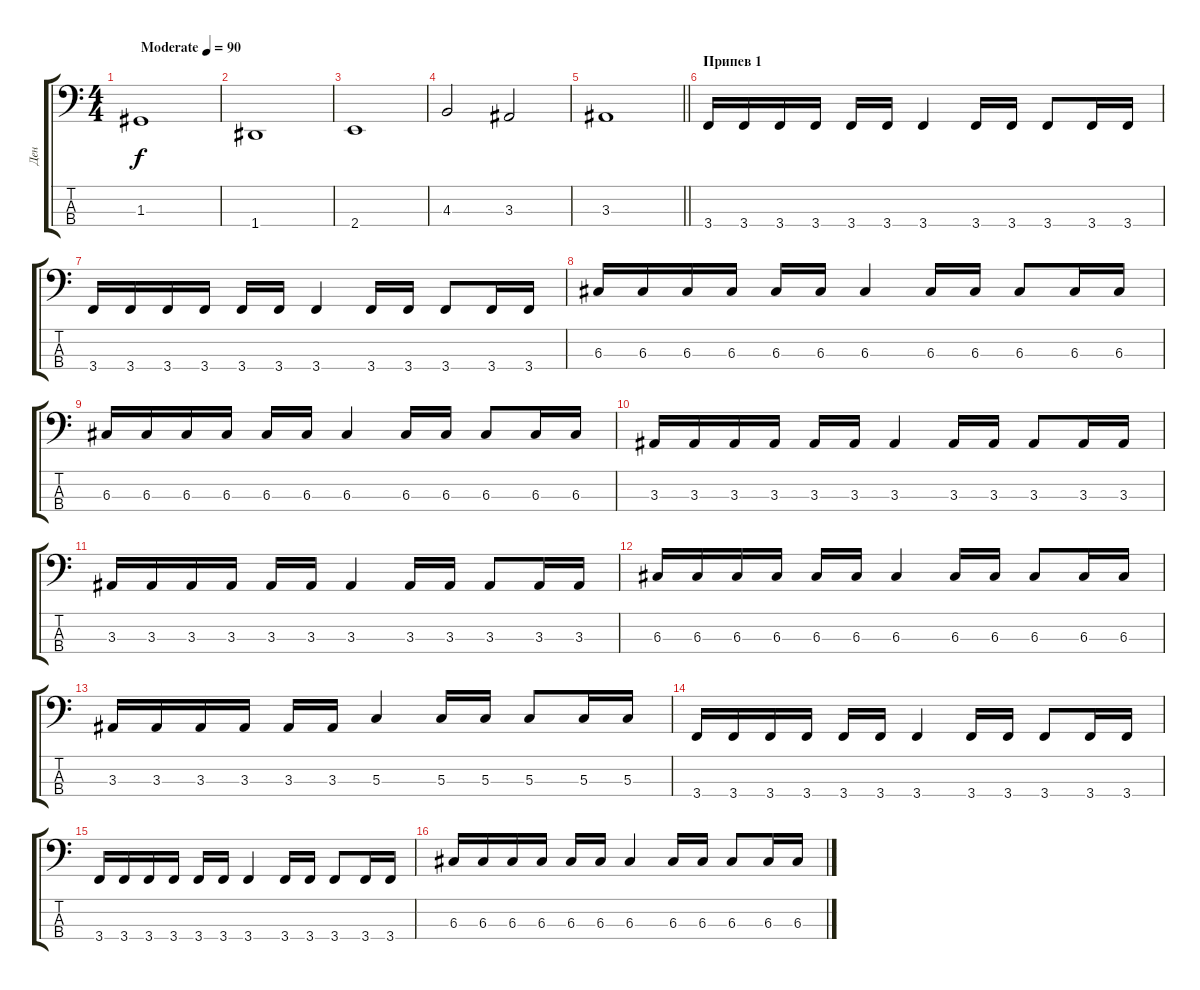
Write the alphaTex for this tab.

\track ("Ден" "Ден") {instrument electricbassfinger}
\staff {score tabs}
\tuning (F2 C2 G1 D1) {hide}
\ts (4 4)
\tempo (90 "Moderate")
\clef f4
\ks c
1.3.1{dy f instrument electricbassfinger} |
1.4.1 |
2.4.1 |
4.3.2 3.3.2 |
\barLineRight lightlight
3.3.1 |
\section ("" "Припев 1")
3.4.16 3.4.16 3.4.16 3.4.16 3.4.16 3.4.16 3.4.4 3.4.16 3.4.16 3.4.8 3.4.16 3.4.16 |
3.4.16 3.4.16 3.4.16 3.4.16 3.4.16 3.4.16 3.4.4 3.4.16 3.4.16 3.4.8 3.4.16 3.4.16 |
6.3.16 6.3.16 6.3.16 6.3.16 6.3.16 6.3.16 6.3.4 6.3.16 6.3.16 6.3.8 6.3.16 6.3.16 |
6.3.16 6.3.16 6.3.16 6.3.16 6.3.16 6.3.16 6.3.4 6.3.16 6.3.16 6.3.8 6.3.16 6.3.16 |
3.3.16 3.3.16 3.3.16 3.3.16 3.3.16 3.3.16 3.3.4 3.3.16 3.3.16 3.3.8 3.3.16 3.3.16 |
3.3.16 3.3.16 3.3.16 3.3.16 3.3.16 3.3.16 3.3.4 3.3.16 3.3.16 3.3.8 3.3.16 3.3.16 |
6.3.16 6.3.16 6.3.16 6.3.16 6.3.16 6.3.16 6.3.4 6.3.16 6.3.16 6.3.8 6.3.16 6.3.16 |
3.3.16 3.3.16 3.3.16 3.3.16 3.3.16 3.3.16 5.3.4 5.3.16 5.3.16 5.3.8 5.3.16 5.3.16 |
3.4.16 3.4.16 3.4.16 3.4.16 3.4.16 3.4.16 3.4.4 3.4.16 3.4.16 3.4.8 3.4.16 3.4.16 |
3.4.16 3.4.16 3.4.16 3.4.16 3.4.16 3.4.16 3.4.4 3.4.16 3.4.16 3.4.8 3.4.16 3.4.16 |
6.3.16 6.3.16 6.3.16 6.3.16 6.3.16 6.3.16 6.3.4 6.3.16 6.3.16 6.3.8 6.3.16 6.3.16
